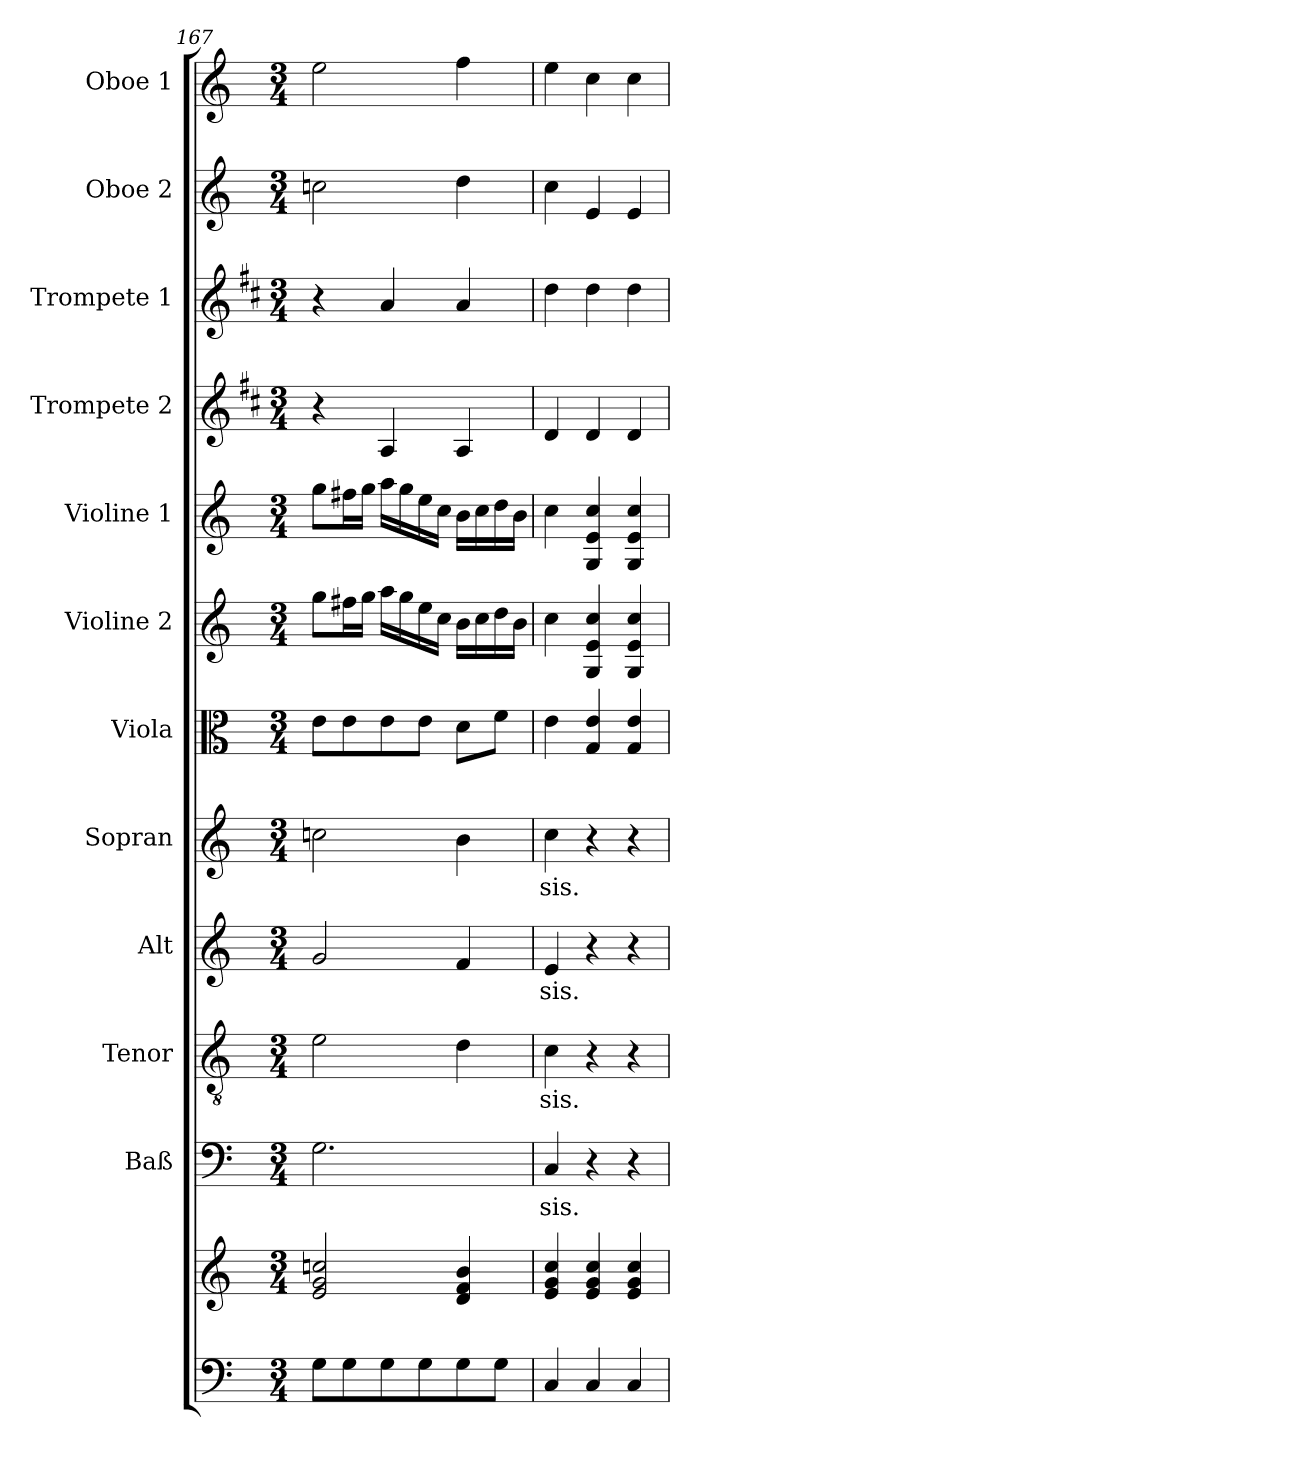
**kern	**kern	**kern	**text	**kern	**text	**kern	**text	**kern	**text	**kern	**kern	**kern	**kern	**kern	**kern	**kern
*part12	*part12	*part11	*part11	*part10	*part10	*part9	*part9	*part8	*part8	*part7	*part6	*part5	*part4	*part3	*part2	*part1
*staff13	*staff12	*staff11	*staff11	*staff10	*staff10	*staff9	*staff9	*staff8	*staff8	*staff7	*staff6	*staff5	*staff4	*staff3	*staff2	*staff1
*	*	*I"Baß	*	*I"Tenor	*	*I"Alt	*	*I"Sopran	*	*I"Viola	*I"Violine 2	*I"Violine 1	*I"Trompete 2	*I"Trompete 1	*I"Oboe 2	*I"Oboe 1
*	*	*I'Baß	*	*I'Ten	*	*I'Alt	*	*I'Sop	*	*I'Vla.	*I'Vln. 2	*I'Vln. 1	*I'Trp. 2	*I'Trp. 1	*I'Ob. 2	*I'Ob. 1
*clefF4	*clefG2	*clefF4	*	*clefGv2	*	*clefG2	*	*clefG2	*	*clefC3	*clefG2	*clefG2	*clefG2	*clefG2	*clefG2	*clefG2
*	*	*	*	*	*	*	*	*	*	*	*	*	*ITrd1c2	*ITrd1c2	*	*
*k[]	*k[]	*k[]	*	*k[]	*	*k[]	*	*k[]	*	*k[]	*k[]	*k[]	*k[]	*k[]	*k[]	*k[]
*C:	*C:	*C:	*	*C:	*	*C:	*	*C:	*	*C:	*C:	*C:	*C:	*C:	*C:	*C:
*M3/4	*M3/4	*M3/4	*	*M3/4	*	*M3/4	*	*M3/4	*	*M3/4	*M3/4	*M3/4	*M3/4	*M3/4	*M3/4	*M3/4
=167	=167	=167	=167	=167	=167	=167	=167	=167	=167	=167	=167	=167	=167	=167	=167	=167
8G\L	2e/ 2g/ 2ccn/	2.G\	.	2e\	.	2g/	.	2ccn\	.	8e\L	8gg\L	8gg\L	4r	4r	2ccn\	2ee\
8G\	.	.	.	.	.	.	.	.	.	8e\	16ff#X\L	16ff#X\L	.	.	.	.
.	.	.	.	.	.	.	.	.	.	.	16gg\JJ	16gg\JJ	.	.	.	.
8G\	.	.	.	.	.	.	.	.	.	8e\	16aa\LL	16aa\LL	4G/	4g/	.	.
.	.	.	.	.	.	.	.	.	.	.	16gg\	16gg\	.	.	.	.
8G\	.	.	.	.	.	.	.	.	.	8e\J	16ee\	16ee\	.	.	.	.
.	.	.	.	.	.	.	.	.	.	.	16cc\JJ	16cc\JJ	.	.	.	.
8G\	4d/ 4f/ 4b/	.	.	4d\	.	4f/	.	4b\	.	8d\L	16b\LL	16b\LL	4G/	4g/	4dd\	4ff\
.	.	.	.	.	.	.	.	.	.	.	16cc\	16cc\	.	.	.	.
8G\J	.	.	.	.	.	.	.	.	.	8f\J	16dd\	16dd\	.	.	.	.
.	.	.	.	.	.	.	.	.	.	.	16b\JJ	16b\JJ	.	.	.	.
=168	=168	=168	=168	=168	=168	=168	=168	=168	=168	=168	=168	=168	=168	=168	=168	=168
!	!	!	!LO:LY:b	!	!LO:LY:b	!	!LO:LY:b	!	!LO:LY:b	!	!	!	!	!	!	!
4C/	4e/ 4g/ 4cc/	4C/	-sis.	4c\	-sis.	4e/	-sis.	4cc\	-sis.	4e\	4cc\	4cc\	4c/	4cc\	4cc\	4ee\
4C/	4e/ 4g/ 4cc/	4r	.	4r	.	4r	.	4r	.	4G/ 4e/	4G/ 4e/ 4cc/	4G/ 4e/ 4cc/	4c/	4cc\	4e/	4cc\
4C/	4e/ 4g/ 4cc/	4r	.	4r	.	4r	.	4r	.	4G/ 4e/	4G/ 4e/ 4cc/	4G/ 4e/ 4cc/	4c/	4cc\	4e/	4cc\
=	=	=	=	=	=	=	=	=	=	=	=	=	=	=	=	=
*-	*-	*-	*-	*-	*-	*-	*-	*-	*-	*-	*-	*-	*-	*-	*-	*-
